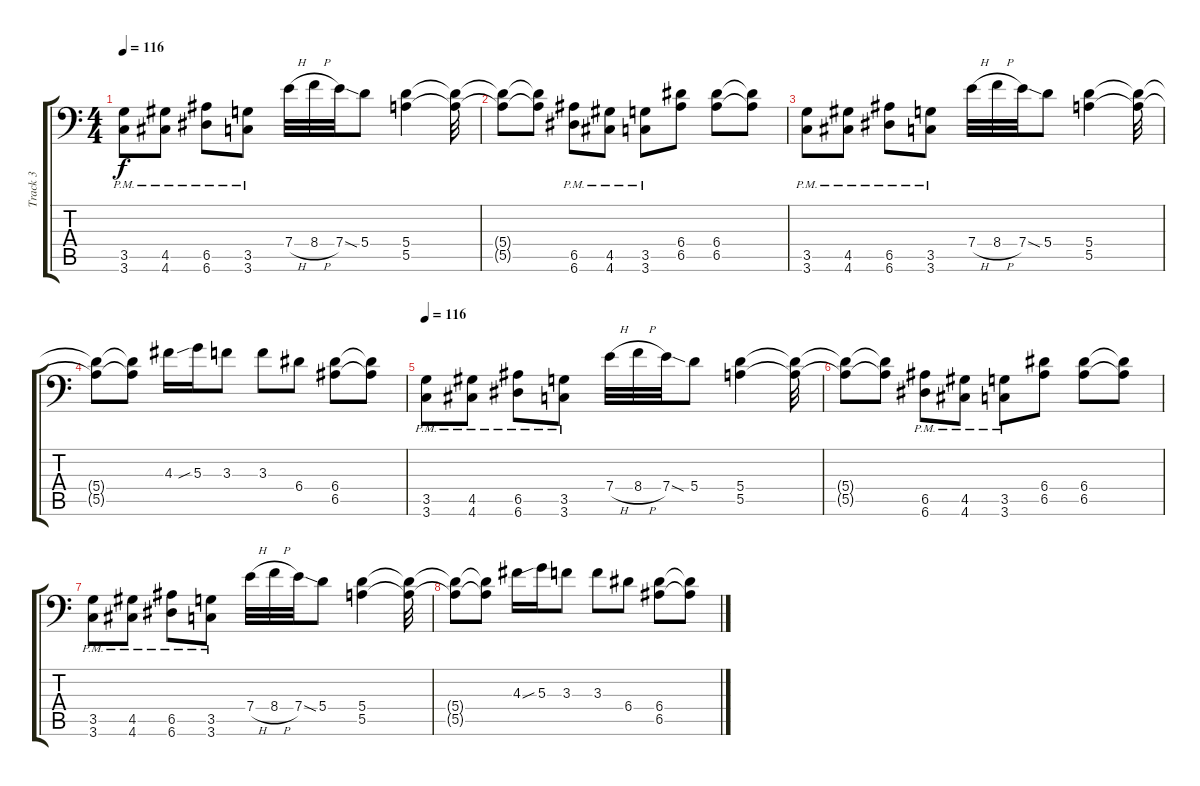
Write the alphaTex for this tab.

\track ("Track 3" "Track 3") {instrument overdrivenguitar}
\staff {score tabs}
\tuning (B3 Gb3 D3 A2 E2 A1) {hide}
\ts (4 4)
\tempo 116
\clef f4
\ks c
(3.5{pm} 3.6{pm}).8{dy f} (4.5{pm} 4.6{pm}).8 (6.5{pm} 6.6{pm}).8 (3.5{pm} 3.6{pm}).8 7.4{h}.32 8.4{h}.32 7.4{sod}.32 5.4.8 (5.4 5.5).4 (5.4{t} 5.5{t}).32 |
(5.4{t} 5.5{t}).8 (5.4{t} 5.5{t}).8 (6.5{pm} 6.6{pm}).8 (4.5{pm} 4.6{pm}).8 (3.5{pm} 3.6{pm}).8 (6.4 6.5).8 (6.4 6.5).8 (6.4{t} 6.5{t}).8 |
(3.5{pm} 3.6{pm}).8 (4.5{pm} 4.6{pm}).8 (6.5{pm} 6.6{pm}).8 (3.5{pm} 3.6{pm}).8 7.4{h}.32 8.4{h}.32 7.4{sod}.32 5.4.8 (5.4 5.5).4 (5.4{t} 5.5{t}).32 |
(5.4{t} 5.5{t}).8 (5.4{t} 5.5{t}).8 4.3.16 5.3{sib}.16 3.3.8 3.3.8 6.4.8 (6.4 6.5).8 (6.4{t} 6.5{t}).8 |
\tempo 112
\tempo 116
(3.5{pm} 3.6{pm}).8 (4.5{pm} 4.6{pm}).8 (6.5{pm} 6.6{pm}).8{volume 15} (3.5{pm} 3.6{pm}).8 7.4{h}.32{volume 14} 8.4{h}.32 7.4{sod}.32 5.4.8{volume 13} (5.4 5.5).4{volume 12} (5.4{t} 5.5{t}).32 |
(5.4{t} 5.5{t}).8{volume 11} (5.4{t} 5.5{t}).8 (6.5{pm} 6.6{pm}).8{volume 10} (4.5{pm} 4.6{pm}).8 (3.5{pm} 3.6{pm}).8{volume 9} (6.4 6.5).8 (6.4 6.5).8{volume 8} (6.4{t} 6.5{t}).8 |
(3.5{pm} 3.6{pm}).8{volume 7} (4.5{pm} 4.6{pm}).8 (6.5{pm} 6.6{pm}).8{volume 6} (3.5{pm} 3.6{pm}).8 7.4{h}.32{volume 5} 8.4{h}.32 7.4{sod}.32 5.4.8 (5.4 5.5).4{volume 4} (5.4{t} 5.5{t}).32 |
(5.4{t} 5.5{t}).8 (5.4{t} 5.5{t}).8 4.3.16{volume 3} 5.3{sib}.16 3.3.8 3.3.8{volume 2} 6.4.8 (6.4 6.5).8{volume 1} (6.4{t} 6.5{t}).8{volume 0}
